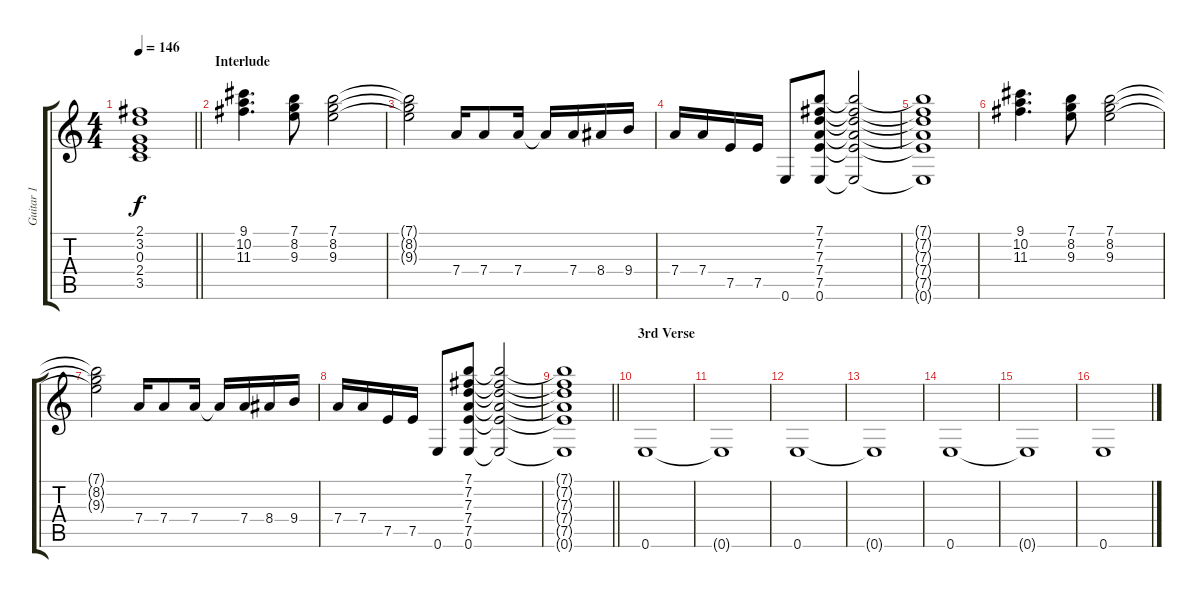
\track ("Guitar 1" "Guitar 1") {instrument overdrivenguitar}
\staff {score tabs}
\tuning (E4 B3 G3 D3 A2 E2) {hide}
\ts (4 4)
\tempo 146
\clef g2
\barLineRight lightlight
\ks c
(2.1{t} 3.2{t} 0.3{t} 2.4{t} 3.5{t}).1{dy f} |
\section ("" "Interlude")
(9.1 10.2 11.3).4{d} (7.1 8.2 9.3).8 (7.1 8.2 9.3).2 |
(7.1{t} 8.2{t} 9.3{t}).2 7.4.16 7.4.8 7.4.16 7.4{t}.16 7.4.16 8.4.16 9.4.16 |
7.4.16 7.4.16 7.5.16 7.5.16 0.6.8 (7.1 7.2 7.3 7.4 7.5 0.6).8 (7.1{t} 7.2{t} 7.3{t} 7.4{t} 7.5{t} 0.6{t}).2 |
(7.1{t} 7.2{t} 7.3{t} 7.4{t} 7.5{t} 0.6{t}).1 |
(9.1 10.2 11.3).4{d} (7.1 8.2 9.3).8 (7.1 8.2 9.3).2 |
(7.1{t} 8.2{t} 9.3{t}).2 7.4.16 7.4.8 7.4.16 7.4{t}.16 7.4.16 8.4.16 9.4.16 |
7.4.16 7.4.16 7.5.16 7.5.16 0.6.8 (7.1 7.2 7.3 7.4 7.5 0.6).8 (7.1{t} 7.2{t} 7.3{t} 7.4{t} 7.5{t} 0.6{t}).2 |
\barLineRight lightlight
(7.1{t} 7.2{t} 7.3{t} 7.4{t} 7.5{t} 0.6{t}).1 |
\section ("" "3rd Verse")
0.6.1 |
0.6{t}.1 |
0.6.1 |
0.6{t}.1 |
0.6.1 |
0.6{t}.1 |
0.6.1
